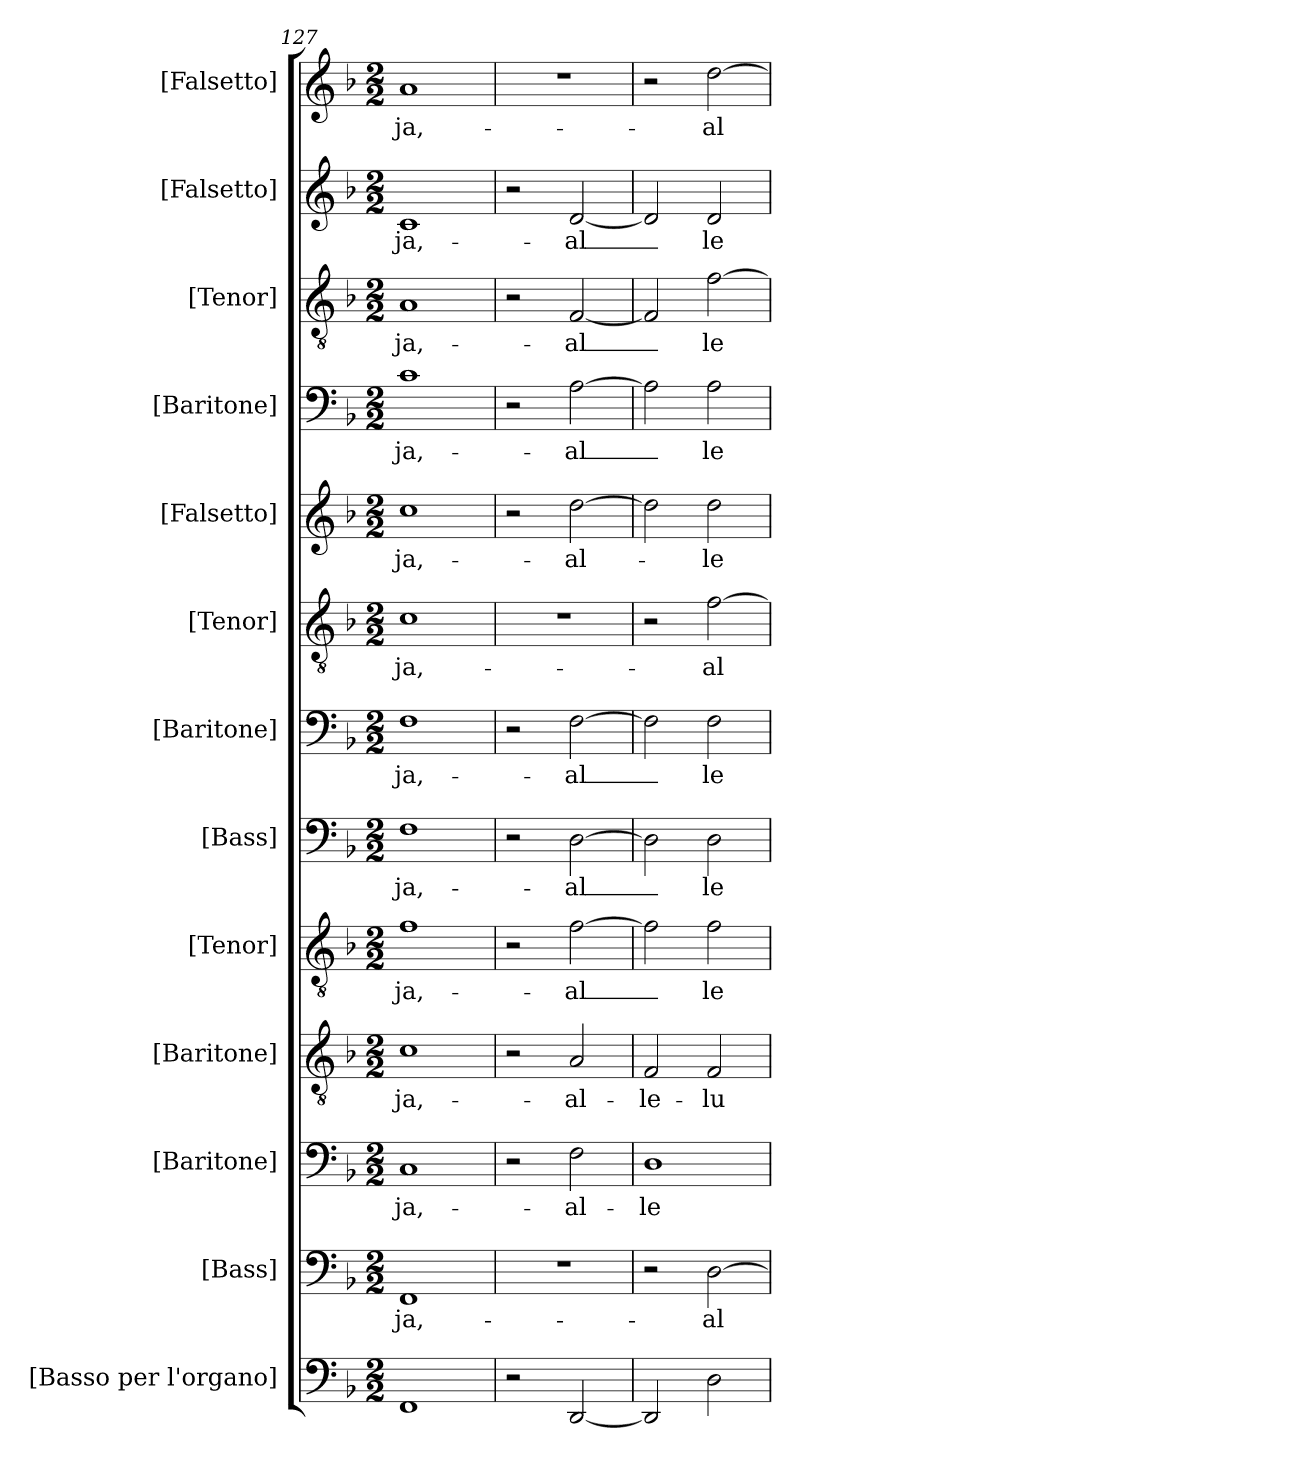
**kern	**kern	**text	**kern	**text	**kern	**text	**kern	**text	**kern	**text	**kern	**text	**kern	**text	**kern	**text	**kern	**text	**kern	**text	**kern	**text	**kern	**text
*part13	*part12	*part12	*part11	*part11	*part10	*part10	*part9	*part9	*part8	*part8	*part7	*part7	*part6	*part6	*part5	*part5	*part4	*part4	*part3	*part3	*part2	*part2	*part1	*part1
*staff13	*staff12	*staff12	*staff11	*staff11	*staff10	*staff10	*staff9	*staff9	*staff8	*staff8	*staff7	*staff7	*staff6	*staff6	*staff5	*staff5	*staff4	*staff4	*staff3	*staff3	*staff2	*staff2	*staff1	*staff1
*I"[Basso per l'organo]	*I"[Bass]	*	*I"[Baritone]	*	*I"[Baritone]	*	*I"[Tenor]	*	*I"[Bass]	*	*I"[Baritone]	*	*I"[Tenor]	*	*I"[Falsetto]	*	*I"[Baritone]	*	*I"[Tenor]	*	*I"[Falsetto]	*	*I"[Falsetto]	*
*	*I'B.	*	*I'Bar.	*	*I'Bar.	*	*I'T.	*	*I'B.	*	*I'Bar.	*	*I'T.	*	*	*	*I'Bar.	*	*I'T.	*	*	*	*	*
*clefF4	*clefF4	*	*clefF4	*	*clefGv2	*	*clefGv2	*	*clefF4	*	*clefF4	*	*clefGv2	*	*clefG2	*	*clefF4	*	*clefGv2	*	*clefG2	*	*clefG2	*
*	*	*	*	*	*ITrd7c12	*	*ITrd7c12	*	*	*	*	*	*ITrd7c12	*	*	*	*	*	*ITrd7c12	*	*	*	*	*
*k[b-]	*k[b-]	*	*k[b-]	*	*k[b-]	*	*k[b-]	*	*k[b-]	*	*k[b-]	*	*k[b-]	*	*k[b-]	*	*k[b-]	*	*k[b-]	*	*k[b-]	*	*k[b-]	*
*F:	*F:	*	*F:	*	*F:	*	*F:	*	*F:	*	*F:	*	*F:	*	*F:	*	*F:	*	*F:	*	*F:	*	*F:	*
*M2/2	*M2/2	*	*M2/2	*	*M2/2	*	*M2/2	*	*M2/2	*	*M2/2	*	*M2/2	*	*M2/2	*	*M2/2	*	*M2/2	*	*M2/2	*	*M2/2	*
=127	=127	=127	=127	=127	=127	=127	=127	=127	=127	=127	=127	=127	=127	=127	=127	=127	=127	=127	=127	=127	=127	=127	=127	=127
!	!	!LO:LY:b:color=#000000	!	!	!	!	!	!	!	!	!	!	!	!	!	!	!	!	!	!	!	!	!	!
!	!	!	!	!LO:LY:b:color=#000000	!	!	!	!	!	!	!	!	!	!	!	!	!	!	!	!	!	!	!	!
!	!	!	!	!	!	!LO:LY:b:color=#000000	!	!	!	!	!	!	!	!	!	!	!	!	!	!	!	!	!	!
!	!	!	!	!	!	!	!	!LO:LY:b:color=#000000	!	!	!	!	!	!	!	!	!	!	!	!	!	!	!	!
!	!	!	!	!	!	!	!	!	!	!LO:LY:b:color=#000000	!	!	!	!	!	!	!	!	!	!	!	!	!	!
!	!	!	!	!	!	!	!	!	!	!	!	!LO:LY:b:color=#000000	!	!	!	!	!	!	!	!	!	!	!	!
!	!	!	!	!	!	!	!	!	!	!	!	!	!	!LO:LY:b:color=#000000	!	!	!	!	!	!	!	!	!	!
!	!	!	!	!	!	!	!	!	!	!	!	!	!	!	!	!LO:LY:b:color=#000000	!	!	!	!	!	!	!	!
!	!	!	!	!	!	!	!	!	!	!	!	!	!	!	!	!	!	!LO:LY:b:color=#000000	!	!	!	!	!	!
!	!	!	!	!	!	!	!	!	!	!	!	!	!	!	!	!	!	!	!	!LO:LY:b:color=#000000	!	!	!	!
!	!	!	!	!	!	!	!	!	!	!	!	!	!	!	!	!	!	!	!	!	!	!LO:LY:b:color=#000000	!	!
!	!	!	!	!	!	!	!	!	!	!	!	!	!	!	!	!	!	!	!	!	!	!	!	!LO:LY:b:color=#000000
1FFi	1FFi	-ja,-	1Ci	-ja,-	1Ci	-ja,-	1Fi	-ja,-	1Fi	-ja,-	1Fi	-ja,-	1Ci	-ja,-	1cci	-ja,-	1ci	-ja,-	1AAi	-ja,-	1ci	-ja,-	1ai	-ja,-
=128	=128	=128	=128	=128	=128	=128	=128	=128	=128	=128	=128	=128	=128	=128	=128	=128	=128	=128	=128	=128	=128	=128	=128	=128
2r	1r	.	2r	.	2r	.	2r	.	2r	.	2r	.	1r	.	2r	.	2r	.	2r	.	2r	.	1r	.
!	!	!	!	!LO:LY:b:color=#000000	!	!	!	!	!	!	!	!	!	!	!	!	!	!	!	!	!	!	!	!
!	!	!	!	!	!	!LO:LY:b:color=#000000	!	!	!	!	!	!	!	!	!	!	!	!	!	!	!	!	!	!
!	!	!	!	!	!	!	!	!LO:LY:b:color=#000000	!	!	!	!	!	!	!	!	!	!	!	!	!	!	!	!
!	!	!	!	!	!	!	!	!	!	!LO:LY:b:color=#000000	!	!	!	!	!	!	!	!	!	!	!	!	!	!
!	!	!	!	!	!	!	!	!	!	!	!	!LO:LY:b:color=#000000	!	!	!	!	!	!	!	!	!	!	!	!
!	!	!	!	!	!	!	!	!	!	!	!	!	!	!	!	!LO:LY:b:color=#000000	!	!	!	!	!	!	!	!
!	!	!	!	!	!	!	!	!	!	!	!	!	!	!	!	!	!	!LO:LY:b:color=#000000	!	!	!	!	!	!
!	!	!	!	!	!	!	!	!	!	!	!	!	!	!	!	!	!	!	!	!LO:LY:b:color=#000000	!	!	!	!
!	!	!	!	!	!	!	!	!	!	!	!	!	!	!	!	!	!	!	!	!	!	!LO:LY:b:color=#000000	!	!
[2DDi/	.	.	2Fi\	-al--	2AAi/	-al--	[2Fi\	-al_-	[2Di\	-al_-	[2Fi\	-al_-	.	.	[2ddi\	-al-	[2Ai\	-al_-	[2FFi/	-al_-	[2di/	-al_-	.	.
=129	=129	=129	=129	=129	=129	=129	=129	=129	=129	=129	=129	=129	=129	=129	=129	=129	=129	=129	=129	=129	=129	=129	=129	=129
!	!	!	!	!LO:LY:b:color=#000000	!	!	!	!	!	!	!	!	!	!	!	!	!	!	!	!	!	!	!	!
!	!	!	!	!	!	!LO:LY:b:color=#000000	!	!	!	!	!	!	!	!	!	!	!	!	!	!	!	!	!	!
2DDi/]	2r	.	1Di	-le--	2FFi/	-le--	2Fi\]	.	2Di\]	.	2Fi\]	.	2r	.	2ddi\]	.	2Ai\]	.	2FFi/]	.	2di/]	.	2r	.
!	!	!LO:LY:b:color=#000000	!	!	!	!	!	!	!	!	!	!	!	!	!	!	!	!	!	!	!	!	!	!
!	!	!	!	!	!	!LO:LY:b:color=#000000	!	!	!	!	!	!	!	!	!	!	!	!	!	!	!	!	!	!
!	!	!	!	!	!	!	!	!LO:LY:b:color=#000000	!	!	!	!	!	!	!	!	!	!	!	!	!	!	!	!
!	!	!	!	!	!	!	!	!	!	!LO:LY:b:color=#000000	!	!	!	!	!	!	!	!	!	!	!	!	!	!
!	!	!	!	!	!	!	!	!	!	!	!	!LO:LY:b:color=#000000	!	!	!	!	!	!	!	!	!	!	!	!
!	!	!	!	!	!	!	!	!	!	!	!	!	!	!LO:LY:b:color=#000000	!	!	!	!	!	!	!	!	!	!
!	!	!	!	!	!	!	!	!	!	!	!	!	!	!	!	!LO:LY:b:color=#000000	!	!	!	!	!	!	!	!
!	!	!	!	!	!	!	!	!	!	!	!	!	!	!	!	!	!	!LO:LY:b:color=#000000	!	!	!	!	!	!
!	!	!	!	!	!	!	!	!	!	!	!	!	!	!	!	!	!	!	!	!LO:LY:b:color=#000000	!	!	!	!
!	!	!	!	!	!	!	!	!	!	!	!	!	!	!	!	!	!	!	!	!	!	!LO:LY:b:color=#000000	!	!
!	!	!	!	!	!	!	!	!	!	!	!	!	!	!	!	!	!	!	!	!	!	!	!	!LO:LY:b:color=#000000
2Di\	[2Di\	-al_-	.	.	2FFi/	-lu--	2Fi\	-le--	2Di\	-le--	2Fi\	-le--	[2Fi\	-al-	2ddi\	-le-	2Ai\	-le--	[2Fi\	-le_-	2di/	-le--	[2ddi\	-al_-
=	=	=	=	=	=	=	=	=	=	=	=	=	=	=	=	=	=	=	=	=	=	=	=	=
*-	*-	*-	*-	*-	*-	*-	*-	*-	*-	*-	*-	*-	*-	*-	*-	*-	*-	*-	*-	*-	*-	*-	*-	*-
